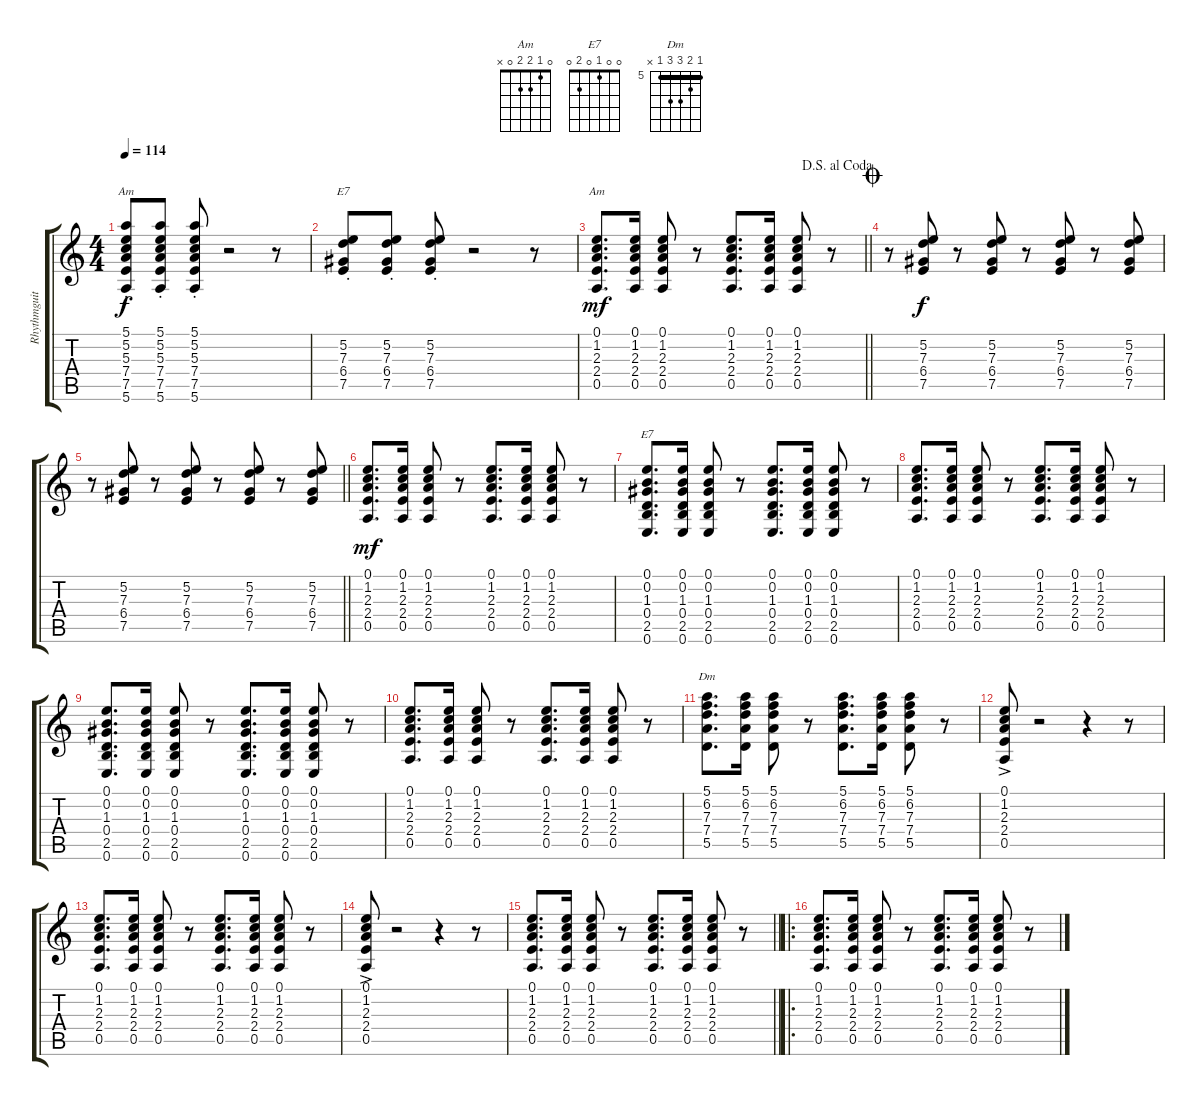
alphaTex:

\track ("Rhythmguitar" "Rhythmguit") {instrument acousticguitarnylon}
\staff {score tabs}
\tuning (E4 B3 G3 D3 A2 E2) {hide}
\chord ("Am" 5 5 5 7 7 5) {firstfret 5 barre 5}
\chord ("E7" x 5 7 6 7 x) {firstfret 4}
\chord ("Am" 0 1 2 2 0 x)
\chord ("E7" 0 0 1 0 2 0)
\chord ("Dm" 5 6 7 7 5 x) {firstfret 5 barre 5}
\ts (4 4)
\tempo 114
\clef g2
\ks c
(5.1{st} 5.2{st} 5.3{st} 7.4{st} 7.5{st} 5.6{st}).8{ch "Am" dy f} (5.1{st} 5.2{st} 5.3{st} 7.4{st} 7.5{st} 5.6{st}).8 (5.1{st} 5.2{st} 5.3{st} 7.4{st} 7.5{st} 5.6{st}).8 r.2 r.8 |
(5.2{st} 7.3{st} 6.4{st} 7.5{st}).8{ch "E7"} (5.2{st} 7.3{st} 6.4{st} 7.5{st}).8 (5.2{st} 7.3{st} 6.4{st} 7.5{st}).8 r.2 r.8 |
\jump dalsegnoalcoda
\barLineRight lightlight
(0.1 1.2 2.3 2.4 0.5).8{d ch "Am" dy mf} (0.1 1.2 2.3 2.4 0.5).16 (0.1 1.2 2.3 2.4 0.5).8 r.8 (0.1 1.2 2.3 2.4 0.5).8{d} (0.1 1.2 2.3 2.4 0.5).16 (0.1 1.2 2.3 2.4 0.5).8 r.8 |
\jump coda
r.8 (5.2 7.3 6.4 7.5).8{dy f} r.8 (5.2 7.3 6.4 7.5).8 r.8 (5.2 7.3 6.4 7.5).8 r.8 (5.2 7.3 6.4 7.5).8 |
\barLineRight lightlight
r.8 (5.2 7.3 6.4 7.5).8 r.8 (5.2 7.3 6.4 7.5).8 r.8 (5.2 7.3 6.4 7.5).8 r.8 (5.2 7.3 6.4 7.5).8 |
(0.1 1.2 2.3 2.4 0.5).8{d dy mf} (0.1 1.2 2.3 2.4 0.5).16 (0.1 1.2 2.3 2.4 0.5).8 r.8 (0.1 1.2 2.3 2.4 0.5).8{d} (0.1 1.2 2.3 2.4 0.5).16 (0.1 1.2 2.3 2.4 0.5).8 r.8 |
(0.1 0.2 1.3 0.4 2.5 0.6).8{d ch "E7"} (0.1 0.2 1.3 0.4 2.5 0.6).16 (0.1 0.2 1.3 0.4 2.5 0.6).8 r.8 (0.1 0.2 1.3 0.4 2.5 0.6).8{d} (0.1 0.2 1.3 0.4 2.5 0.6).16 (0.1 0.2 1.3 0.4 2.5 0.6).8 r.8 |
(0.1 1.2 2.3 2.4 0.5).8{d} (0.1 1.2 2.3 2.4 0.5).16 (0.1 1.2 2.3 2.4 0.5).8 r.8 (0.1 1.2 2.3 2.4 0.5).8{d} (0.1 1.2 2.3 2.4 0.5).16 (0.1 1.2 2.3 2.4 0.5).8 r.8 |
(0.1 0.2 1.3 0.4 2.5 0.6).8{d} (0.1 0.2 1.3 0.4 2.5 0.6).16 (0.1 0.2 1.3 0.4 2.5 0.6).8 r.8 (0.1 0.2 1.3 0.4 2.5 0.6).8{d} (0.1 0.2 1.3 0.4 2.5 0.6).16 (0.1 0.2 1.3 0.4 2.5 0.6).8 r.8 |
(0.1 1.2 2.3 2.4 0.5).8{d} (0.1 1.2 2.3 2.4 0.5).16 (0.1 1.2 2.3 2.4 0.5).8 r.8 (0.1 1.2 2.3 2.4 0.5).8{d} (0.1 1.2 2.3 2.4 0.5).16 (0.1 1.2 2.3 2.4 0.5).8 r.8 |
(5.1 6.2 7.3 7.4 5.5).8{d ch "Dm"} (5.1 6.2 7.3 7.4 5.5).16 (5.1 6.2 7.3 7.4 5.5).8 r.8 (5.1 6.2 7.3 7.4 5.5).8{d} (5.1 6.2 7.3 7.4 5.5).16 (5.1 6.2 7.3 7.4 5.5).8 r.8 |
(0.1{ac} 1.2 2.3 2.4 0.5).8 r.2 r.4 r.8 |
(0.1 1.2 2.3 2.4 0.5).8{d} (0.1 1.2 2.3 2.4 0.5).16 (0.1 1.2 2.3 2.4 0.5).8 r.8 (0.1 1.2 2.3 2.4 0.5).8{d} (0.1 1.2 2.3 2.4 0.5).16 (0.1 1.2 2.3 2.4 0.5).8 r.8 |
(0.1{ac} 1.2 2.3 2.4 0.5).8 r.2 r.4 r.8 |
\barLineRight lightlight
(0.1 1.2 2.3 2.4 0.5).8{d} (0.1 1.2 2.3 2.4 0.5).16 (0.1 1.2 2.3 2.4 0.5).8 r.8 (0.1 1.2 2.3 2.4 0.5).8{d} (0.1 1.2 2.3 2.4 0.5).16 (0.1 1.2 2.3 2.4 0.5).8 r.8 |
\ro
(0.1 1.2 2.3 2.4 0.5).8{d} (0.1 1.2 2.3 2.4 0.5).16 (0.1 1.2 2.3 2.4 0.5).8 r.8 (0.1 1.2 2.3 2.4 0.5).8{d} (0.1 1.2 2.3 2.4 0.5).16 (0.1 1.2 2.3 2.4 0.5).8 r.8
